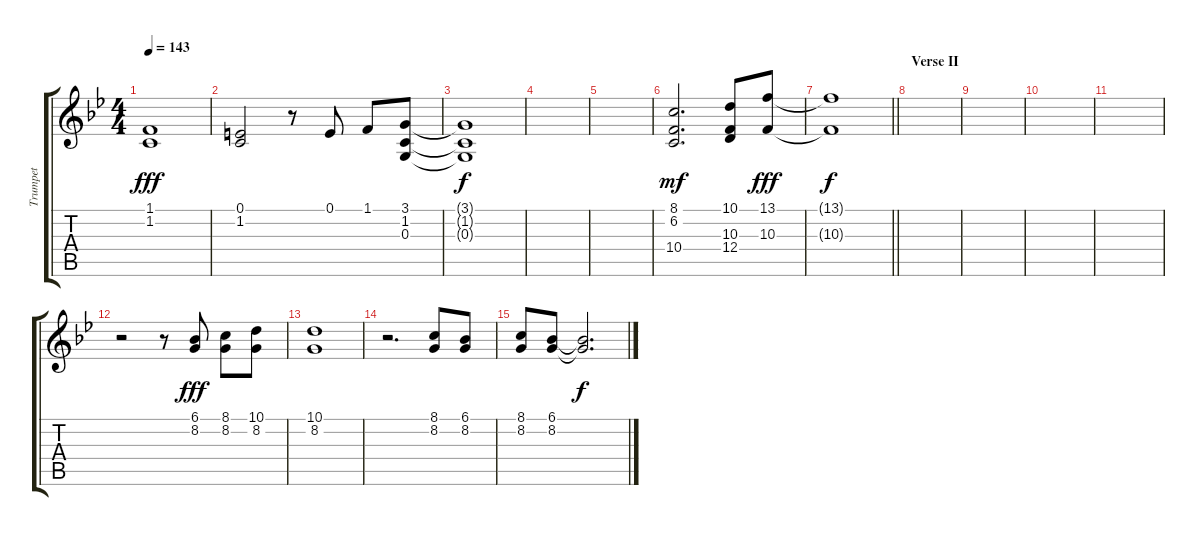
\track ("Trumpet" "Trumpet") {instrument trombone}
\staff {score tabs}
\tuning (E4 B3 G3 D3 A2 E2) {hide}
\ts (4 4)
\tempo 143
\clef g2
\ks bb
(1.1 1.2).1{dy fff} |
(0.1 1.2).2 r.8 0.1.8 1.1.8 (3.1 1.2 0.3).8 |
(3.1{t} 1.2{t} 0.3{t}).1{dy f} |
|
|
(8.1 6.2 10.4).2{d dy mf} (10.1 10.3 12.4).8 (13.1 10.3).8{dy fff} |
\barLineRight lightlight
(13.1{t} 10.3{t}).1{dy f} |
\section ("" "Verse II")
|
|
|
|
r.2 r.8 (6.1 8.2).8{dy fff} (8.1 8.2).8 (10.1 8.2).8 |
(10.1 8.2).1 |
r.2{d} (8.1 8.2).8 (6.1 8.2).8 |
(8.1 8.2).8 (6.1 8.2).8 (6.1{t} 8.2{t}).2{d dy f}
